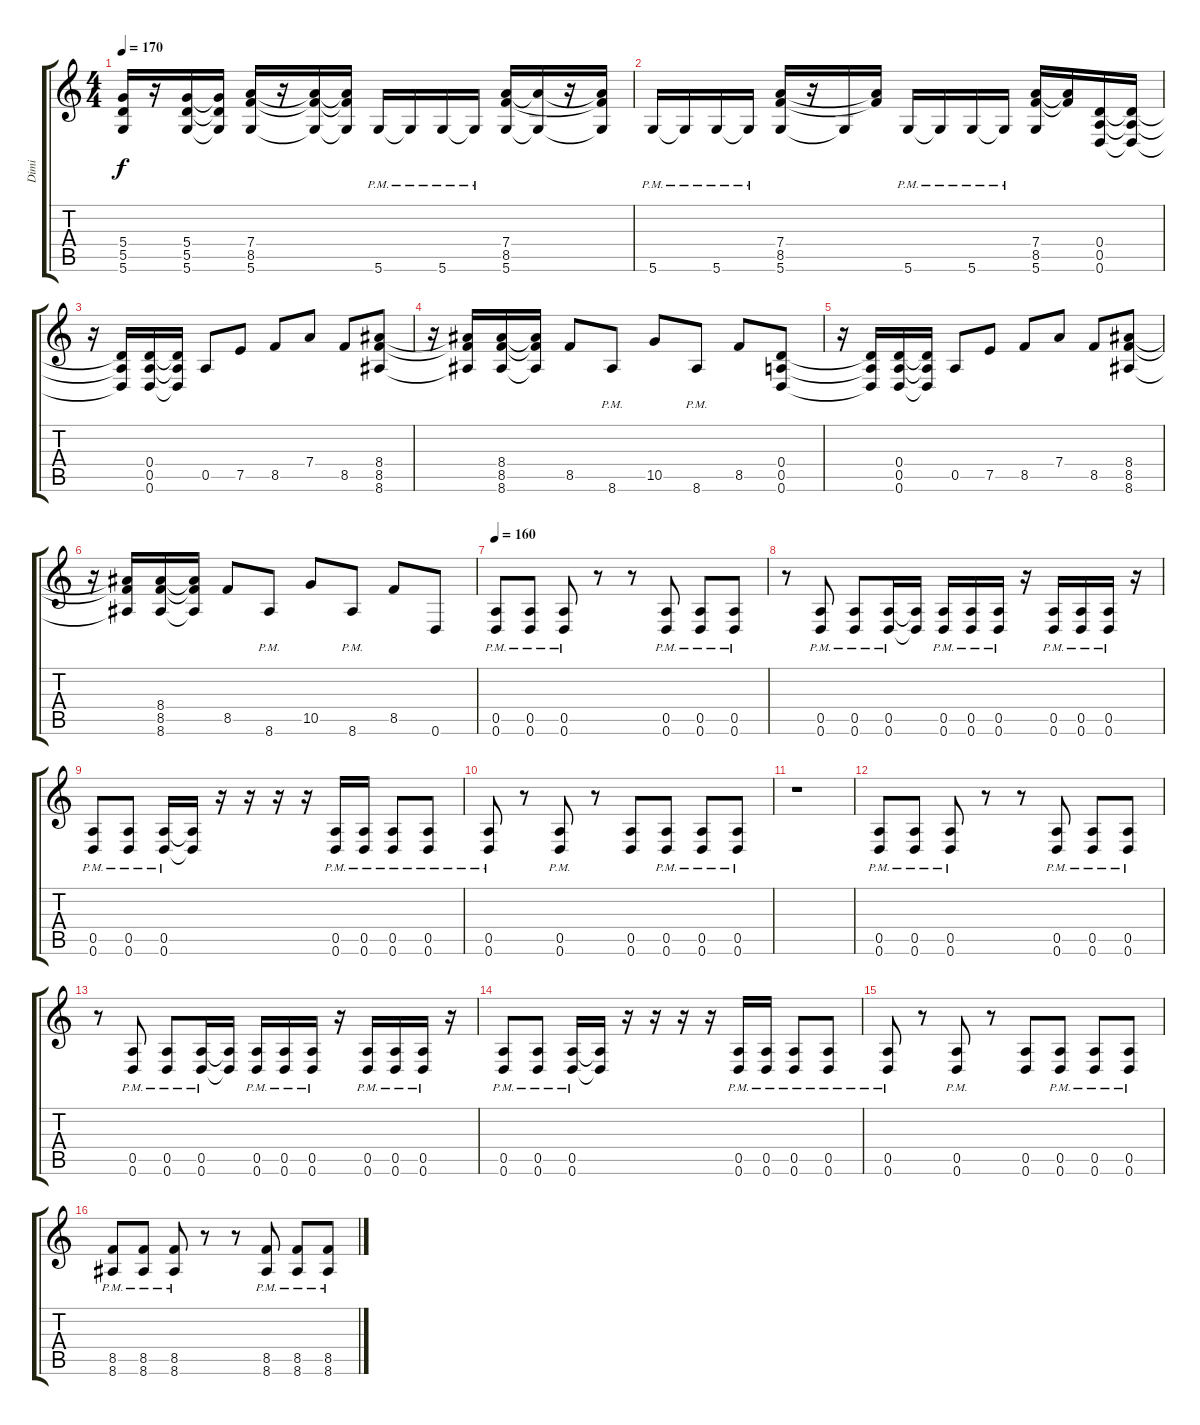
\track ("Dimi" "Dimi") {instrument distortionguitar}
\staff {score tabs}
\tuning (E4 B3 G3 D3 A2 D2) {hide}
\ts (4 4)
\tempo 170
\clef g2
\ks c
(5.4{t} 5.5{t} 5.6{t}).16{dy f} r.16 (5.4 5.5 5.6).16 (5.4{t} 5.5{t} 5.6{t}).16 (7.4 8.5 5.6).16 r.16 (7.4{t} 8.5{t} 5.6{t}).16 (7.4{t} 8.5{t} 5.6{t}).16 5.6{pm}.16 5.6{pm t}.16 5.6{pm}.16 5.6{pm t}.16 (7.4 8.5 5.6).16 (7.4{t} 5.6{t}).16 r.16 (7.4{t} 8.5{t} 5.6{t}).16 |
5.6{pm}.16 5.6{pm t}.16 5.6{pm}.16 5.6{pm t}.16 (7.4 8.5 5.6).16 r.16 5.6{t}.16 (7.4{t} 8.5{t}).16 5.6{pm}.16 5.6{pm t}.16 5.6{pm}.16 5.6{pm t}.16 (7.4 8.5 5.6).16 (7.4{t} 8.5{t}).16 (0.4 0.5 0.6).16 (0.4{t} 0.5{t} 0.6{t}).16 |
r.16 (0.4{t} 0.5{t} 0.6{t}).16 (0.4 0.5 0.6).16 (0.4{t} 0.5{t} 0.6{t}).16 0.5.8 7.5.8 8.5.8 7.4.8 8.5.8 (8.4 8.5 8.6).8 |
r.16 (8.4{t} 8.5{t} 8.6{t}).16 (8.4 8.5 8.6).16 (8.4{t} 8.5{t} 8.6{t}).16 8.5.8 8.6{pm}.8 10.5.8 8.6{pm}.8 8.5.8 (0.4 0.5 0.6).8 |
r.16 (0.4{t} 0.5{t} 0.6{t}).16 (0.4 0.5 0.6).16 (0.4{t} 0.5{t} 0.6{t}).16 0.5.8 7.5.8 8.5.8 7.4.8 8.5.8 (8.4 8.5 8.6).8 |
r.16 (8.4{t} 8.5{t} 8.6{t}).16 (8.4 8.5 8.6).16 (8.4{t} 8.5{t} 8.6{t}).16 8.5.8 8.6{pm}.8 10.5.8 8.6{pm}.8 8.5.8 0.6.8 |
\tempo 160
(0.5{pm} 0.6{pm}).8 (0.5{pm} 0.6{pm}).8 (0.5{pm} 0.6{pm}).8 r.8 r.8 (0.5{pm} 0.6{pm}).8 (0.5{pm} 0.6{pm}).8 (0.5{pm} 0.6{pm}).8 |
r.8 (0.5{pm} 0.6{pm}).8 (0.5{pm} 0.6{pm}).8 (0.5{pm} 0.6{pm}).16 (0.5{t} 0.6{t}).16 (0.5{pm} 0.6{pm}).16 (0.5{pm} 0.6{pm}).16 (0.5{pm} 0.6{pm}).16 r.16 (0.5{pm} 0.6{pm}).16 (0.5{pm} 0.6{pm}).16 (0.5{pm} 0.6{pm}).16 r.16 |
(0.5{pm} 0.6{pm}).8 (0.5{pm} 0.6{pm}).8 (0.5{pm} 0.6{pm}).16 (0.5{t} 0.6{t}).16 r.16 r.16 r.16 r.16 (0.5{pm} 0.6{pm}).16 (0.5{pm} 0.6{pm}).16 (0.5{pm} 0.6{pm}).8 (0.5{pm} 0.6{pm}).8 |
(0.5{pm} 0.6{pm}).8 r.8 (0.5{pm} 0.6{pm}).8 r.8 (0.5 0.6).8 (0.5{pm} 0.6{pm}).8 (0.5{pm} 0.6{pm}).8 (0.5{pm} 0.6{pm}).8 |
r.1 |
(0.5{pm} 0.6{pm}).8 (0.5{pm} 0.6{pm}).8 (0.5{pm} 0.6{pm}).8 r.8 r.8 (0.5{pm} 0.6{pm}).8 (0.5{pm} 0.6{pm}).8 (0.5{pm} 0.6{pm}).8 |
r.8 (0.5{pm} 0.6{pm}).8 (0.5{pm} 0.6{pm}).8 (0.5{pm} 0.6{pm}).16 (0.5{t} 0.6{t}).16 (0.5{pm} 0.6{pm}).16 (0.5{pm} 0.6{pm}).16 (0.5{pm} 0.6{pm}).16 r.16 (0.5{pm} 0.6{pm}).16 (0.5{pm} 0.6{pm}).16 (0.5{pm} 0.6{pm}).16 r.16 |
(0.5{pm} 0.6{pm}).8 (0.5{pm} 0.6{pm}).8 (0.5{pm} 0.6{pm}).16 (0.5{t} 0.6{t}).16 r.16 r.16 r.16 r.16 (0.5{pm} 0.6{pm}).16 (0.5{pm} 0.6{pm}).16 (0.5{pm} 0.6{pm}).8 (0.5{pm} 0.6{pm}).8 |
(0.5{pm} 0.6{pm}).8 r.8 (0.5{pm} 0.6{pm}).8 r.8 (0.5 0.6).8 (0.5{pm} 0.6{pm}).8 (0.5{pm} 0.6{pm}).8 (0.5{pm} 0.6{pm}).8 |
(8.5{pm} 8.6{pm}).8 (8.5{pm} 8.6{pm}).8 (8.5{pm} 8.6{pm}).8 r.8 r.8 (8.5{pm} 8.6{pm}).8 (8.5{pm} 8.6{pm}).8 (8.5{pm} 8.6{pm}).8
